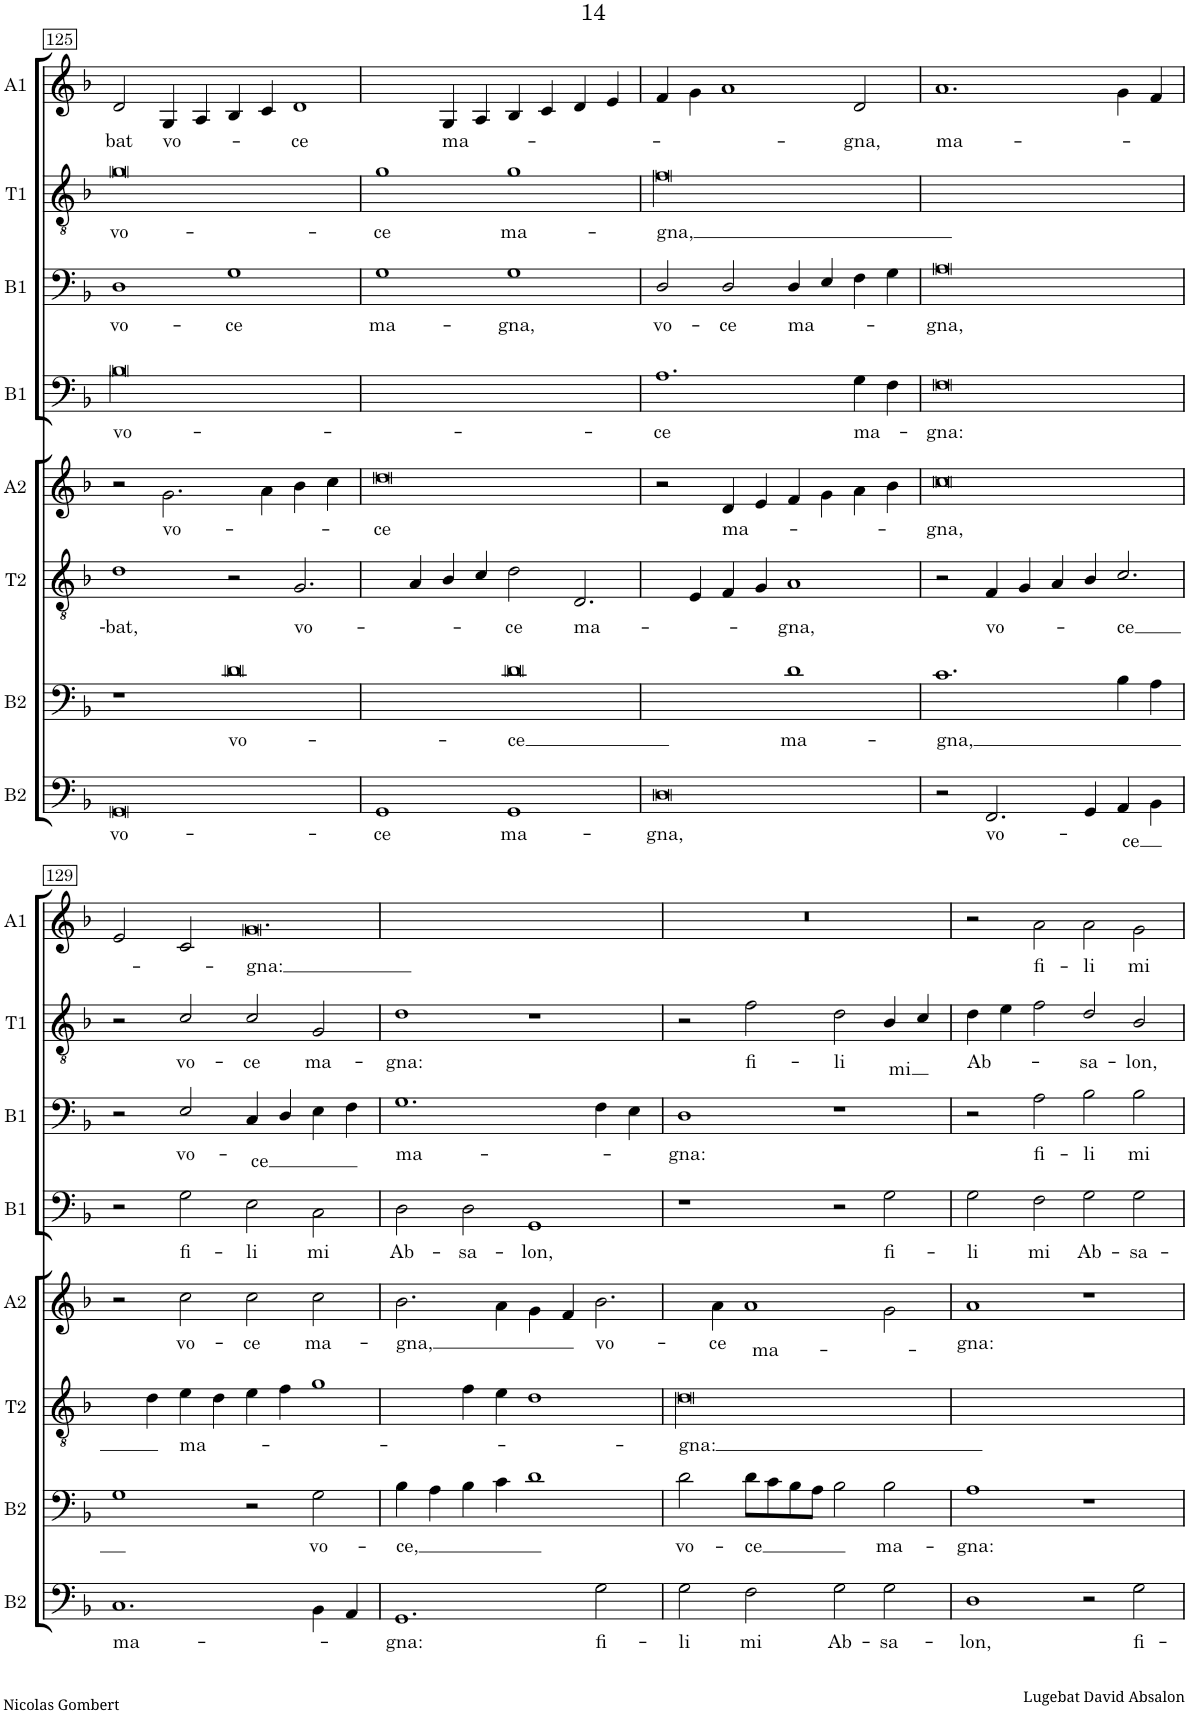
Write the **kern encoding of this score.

**kern	**text	**kern	**text	**kern	**text	**kern	**text	**kern	**text	**kern	**text	**kern	**text	**kern	**text
*part8	*part8	*part7	*part7	*part6	*part6	*part5	*part5	*part4	*part4	*part3	*part3	*part2	*part2	*part1	*part1
*staff8	*staff8	*staff7	*staff7	*staff6	*staff6	*staff5	*staff5	*staff4	*staff4	*staff3	*staff3	*staff2	*staff2	*staff1	*staff1
*I"Bass II	*	*I"Bar II	*	*I"Tenor II	*	*I"Alto II	*	*I"Bass I	*	*I"Bar I	*	*I"Tenor I	*	*I"Alto I	*
*I'B2	*	*I'B2	*	*I'T2	*	*I'A2	*	*I'B1	*	*I'B1	*	*I'T1	*	*I'A1	*
!!LO:PB:g=z
*clefF4	*	*clefF4	*	*clefGv2	*	*clefG2	*	*clefF4	*	*clefF4	*	*clefGv2	*	*clefG2	*
*k[b-]	*	*k[b-]	*	*k[b-]	*	*k[b-]	*	*k[b-]	*	*k[b-]	*	*k[b-]	*	*k[b-]	*
*M4/2	*	*M4/2	*	*M4/2	*	*M4/2	*	*M4/2	*	*M4/2	*	*M4/2	*	*M4/2	*
=125	=125	=125	=125	=125	=125	=125	=125	=125	=125	=125	=125	=125	=125	=125	=125
!	!LO:LY:b	!	!	!	!LO:LY:b	!	!	!	!LO:LY:b	!	!LO:LY:b	!	!LO:LY:b	!	!LO:LY:b
0GG	vo-	1r	.	1d	-bat,	2r	.	[>0B-\	vo-	1D	vo-	0g	vo-	2d/	bat
!	!	!	!	!	!	!	!LO:LY:b	!	!	!	!	!	!	!	!LO:LY:b
.	.	.	.	.	.	2.g\	vo-	.	.	.	.	.	.	4G/	vo-
.	.	.	.	.	.	.	.	.	.	.	.	.	.	4A/	.
!	!	!	!LO:LY:b	!	!	!	!	!	!	!	!LO:LY:b	!	!	!	!
.	.	[>1d	vo-	2r	.	.	.	.	.	1G	-ce	.	.	4B-/	.
.	.	.	.	.	.	4a\	.	.	.	.	.	.	.	4c/	.
!	!	!	!	!LO:N:vis=2.	!LO:LY:b	!	!	!	!	!	!	!	!	!	!LO:LY:b
.	.	.	.	[<2G/	vo-	4b-\	.	.	.	.	.	.	.	[<2d	-ce
.	.	.	.	.	.	4cc\	.	.	.	.	.	.	.	.	.
=126	=126	=126	=126	=126	=126	=126	=126	=126	=126	=126	=126	=126	=126	=126	=126
!	!LO:LY:b	!	!	!	!	!	!LO:LY:b	!	!	!	!LO:LY:b	!	!LO:LY:b	!	!
1GG	-ce	1d]	.	4G/]	.	0dd	-ce	0B-]	.	1G	ma-	1g	-ce	2d/]	.
.	.	.	.	4A/	.	.	.	.	.	.	.	.	.	.	.
!	!	!	!	!	!	!	!	!	!	!	!	!	!	!	!LO:LY:b
.	.	.	.	4B-/	.	.	.	.	.	.	.	.	.	4G/	ma-
.	.	.	.	4c/	.	.	.	.	.	.	.	.	.	4A/	.
!	!LO:LY:b	!	!LO:LY:b	!	!LO:LY:b	!	!	!	!	!	!LO:LY:b	!	!LO:LY:b	!	!
1GG	ma-	[>1d	-ce	2d\	-ce	.	.	.	.	1G	-gna,	1g	ma-	4B-/	.
.	.	.	.	.	.	.	.	.	.	.	.	.	.	4c/	.
!	!	!	!	!LO:N:vis=2.	!LO:LY:b	!	!	!	!	!	!	!	!	!	!
.	.	.	.	[<2D/	ma-	.	.	.	.	.	.	.	.	4d/	.
.	.	.	.	.	.	.	.	.	.	.	.	.	.	4e/	.
=127	=127	=127	=127	=127	=127	=127	=127	=127	=127	=127	=127	=127	=127	=127	=127
!	!LO:LY:b	!	!	!	!	!	!	!	!LO:LY:b	!	!LO:LY:b	!	!LO:LY:b	!	!
0D	-gna,	1d]	.	4D/]	.	2r	.	1.A	-ce	2D/	vo-	[<0f\	-gna,	4f/	.
.	.	.	.	4E/	.	.	.	.	.	.	.	.	.	4g\	.
!	!	!	!	!	!	!	!LO:LY:b	!	!	!	!LO:LY:b	!	!	!	!
.	.	.	.	4F/	.	4d/	ma-	.	.	2D/	-ce	.	.	1a	.
.	.	.	.	4G/	.	4e/	.	.	.	.	.	.	.	.	.
!	!	!	!LO:LY:b	!	!LO:LY:b	!	!	!	!	!	!LO:LY:b	!	!	!	!
.	.	1d	ma-	1A	-gna,	4f/	.	.	.	4D/	ma-	.	.	.	.
.	.	.	.	.	.	4g\	.	.	.	4E/	.	.	.	.	.
!	!	!	!	!	!	!	!	!	!LO:LY:b	!	!	!	!	!	!LO:LY:b
.	.	.	.	.	.	4a\	.	4G\	ma-	4F\	.	.	.	2d/	-gna,
.	.	.	.	.	.	4b-\	.	4F\	.	4G\	.	.	.	.	.
=128	=128	=128	=128	=128	=128	=128	=128	=128	=128	=128	=128	=128	=128	=128	=128
!	!	!	!LO:LY:b	!	!	!	!LO:LY:b	!	!LO:LY:b	!	!LO:LY:b	!	!	!	!LO:LY:b
2r	.	1.c	-gna,	2r	.	0cc	-gna,	0F	-gna:	0A	-gna,	0f]	.	1.a	ma-
!	!LO:LY:b	!	!	!	!LO:LY:b	!	!	!	!	!	!	!	!	!	!
2.FF/	vo-	.	.	4F/	vo-	.	.	.	.	.	.	.	.	.	.
.	.	.	.	4G/	.	.	.	.	.	.	.	.	.	.	.
.	.	.	.	4A/	.	.	.	.	.	.	.	.	.	.	.
4GG/	.	.	.	4B-/	.	.	.	.	.	.	.	.	.	.	.
!	!LO:LY:b	!	!	!LO:N:vis=2.	!LO:LY:b	!	!	!	!	!	!	!	!	!	!
4AA/	-ce	4B-\	.	[<2c/	-ce	.	.	.	.	.	.	.	.	4g\	.
4BB-\	.	4A\	.	.	.	.	.	.	.	.	.	.	.	4f/	.
!!LO:LB:g=z
=129	=129	=129	=129	=129	=129	=129	=129	=129	=129	=129	=129	=129	=129	=129	=129
!	!LO:LY:b	!	!	!	!	!	!	!	!	!	!	!	!	!	!
1.C	ma-	1G	.	4c/]	.	2r	.	2r	.	2r	.	2r	.	2e/	.
.	.	.	.	4d\	.	.	.	.	.	.	.	.	.	.	.
!	!	!	!	!	!LO:LY:b	!	!LO:LY:b	!	!LO:LY:b	!	!LO:LY:b	!	!LO:LY:b	!	!
.	.	.	.	4e\	ma-	2cc\	vo-	2G\	fi-	2E/	vo-	2c/	vo-	2c/	.
.	.	.	.	4d\	.	.	.	.	.	.	.	.	.	.	.
!	!	!	!	!	!	!	!LO:LY:b	!	!LO:LY:b	!	!LO:LY:b	!	!LO:LY:b	!LO:N:vis=1.	!LO:LY:b
.	.	2r	.	4e\	.	2cc\	-ce	2E\	-li	4C/	-ce	2c/	-ce	[>1g	-gna:
.	.	.	.	4f\	.	.	.	.	.	4D/	.	.	.	.	.
!	!	!	!LO:LY:b	!	!	!	!LO:LY:b	!	!LO:LY:b	!	!	!	!LO:LY:b	!	!
4BB-\	.	2G\	vo-	[>2g	.	2cc\	ma-	2C\	mi	4E\	.	2G/	ma-	.	.
4AA/	.	.	.	.	.	.	.	.	.	4F\	.	.	.	.	.
=130	=130	=130	=130	=130	=130	=130	=130	=130	=130	=130	=130	=130	=130	=130	=130
!	!LO:LY:b	!	!LO:LY:b	!	!	!	!LO:LY:b	!	!LO:LY:b	!	!LO:LY:b	!	!LO:LY:b	!	!
1.GG	-gna:	4B-\	-ce,	2g\]	.	2.b-\	-gna,	2D\	Ab-	1.G	ma-	1d	-gna:	0g]	.
.	.	4A\	.	.	.	.	.	.	.	.	.	.	.	.	.
!	!	!	!	!	!	!	!	!	!LO:LY:b	!	!	!	!	!	!
.	.	4B-\	.	4f\	.	.	.	2D\	-sa-	.	.	.	.	.	.
.	.	4c\	.	4e\	.	4a\	.	.	.	.	.	.	.	.	.
!	!	!	!	!	!	!	!	!	!LO:LY:b	!	!	!	!	!	!
.	.	1d	.	1d	.	4g\	.	1GG	-lon,	.	.	1r	.	.	.
.	.	.	.	.	.	4f/	.	.	.	.	.	.	.	.	.
!	!LO:LY:b	!	!	!	!	!LO:N:vis=2.	!LO:LY:b	!	!	!	!	!	!	!	!
2G\	fi-	.	.	.	.	[>2b-\	vo-	.	.	4F\	.	.	.	.	.
.	.	.	.	.	.	.	.	.	.	4E\	.	.	.	.	.
=131	=131	=131	=131	=131	=131	=131	=131	=131	=131	=131	=131	=131	=131	=131	=131
!	!LO:LY:b	!	!LO:LY:b	!	!LO:LY:b	!	!	!	!	!	!LO:LY:b	!	!	!	!
2G\	-li	2d\	vo-	[>0d\	-gna:	4b-\]	.	1r	.	1D	-gna:	2r	.	0r	.
!	!	!	!	!	!	!	!LO:LY:b	!	!	!	!	!	!	!	!
.	.	.	.	.	.	4a\	-ce	.	.	.	.	.	.	.	.
!	!LO:LY:b	!	!LO:LY:b	!	!	!	!LO:LY:b	!	!	!	!	!	!LO:LY:b	!	!
2F\	mi	8d\L	-ce	.	.	1a	ma-	.	.	.	.	2f\	fi-	.	.
.	.	8c\	.	.	.	.	.	.	.	.	.	.	.	.	.
.	.	8B-\	.	.	.	.	.	.	.	.	.	.	.	.	.
.	.	8A\J	.	.	.	.	.	.	.	.	.	.	.	.	.
!	!LO:LY:b	!	!	!	!	!	!	!	!	!	!	!	!LO:LY:b	!	!
2G\	Ab-	2B-\	.	.	.	.	.	2r	.	1r	.	2d\	-li	.	.
!	!LO:LY:b	!	!LO:LY:b	!	!	!	!	!	!LO:LY:b	!	!	!	!LO:LY:b	!	!
2G\	-sa-	2B-\	ma-	.	.	2g\	.	2G\	fi-	.	.	4B-/	mi	.	.
.	.	.	.	.	.	.	.	.	.	.	.	4c/	.	.	.
=132	=132	=132	=132	=132	=132	=132	=132	=132	=132	=132	=132	=132	=132	=132	=132
!	!LO:LY:b	!	!LO:LY:b	!	!	!	!LO:LY:b	!	!LO:LY:b	!	!	!	!LO:LY:b	!	!
1D	-lon,	1A	-gna:	0d]	.	1a	-gna:	2G\	-li	2r	.	4d\	Ab-	2r	.
.	.	.	.	.	.	.	.	.	.	.	.	4e\	.	.	.
!	!	!	!	!	!	!	!	!	!LO:LY:b	!	!LO:LY:b	!	!	!	!LO:LY:b
.	.	.	.	.	.	.	.	2F\	mi	2A\	fi-	2f\	.	2a\	fi-
!	!	!	!	!	!	!	!	!	!LO:LY:b	!	!LO:LY:b	!	!LO:LY:b	!	!LO:LY:b
2r	.	1r	.	.	.	1r	.	2G\	Ab-	2B-\	-li	2d/	-sa-	2a\	-li
!	!LO:LY:b	!	!	!	!	!	!	!	!LO:LY:b	!	!LO:LY:b	!	!LO:LY:b	!	!LO:LY:b
2G\	fi-	.	.	.	.	.	.	2G\	-sa-	2B-\	mi	2B-/	-lon,	2g\	mi
=	=	=	=	=	=	=	=	=	=	=	=	=	=	=	=
*-	*-	*-	*-	*-	*-	*-	*-	*-	*-	*-	*-	*-	*-	*-	*-
